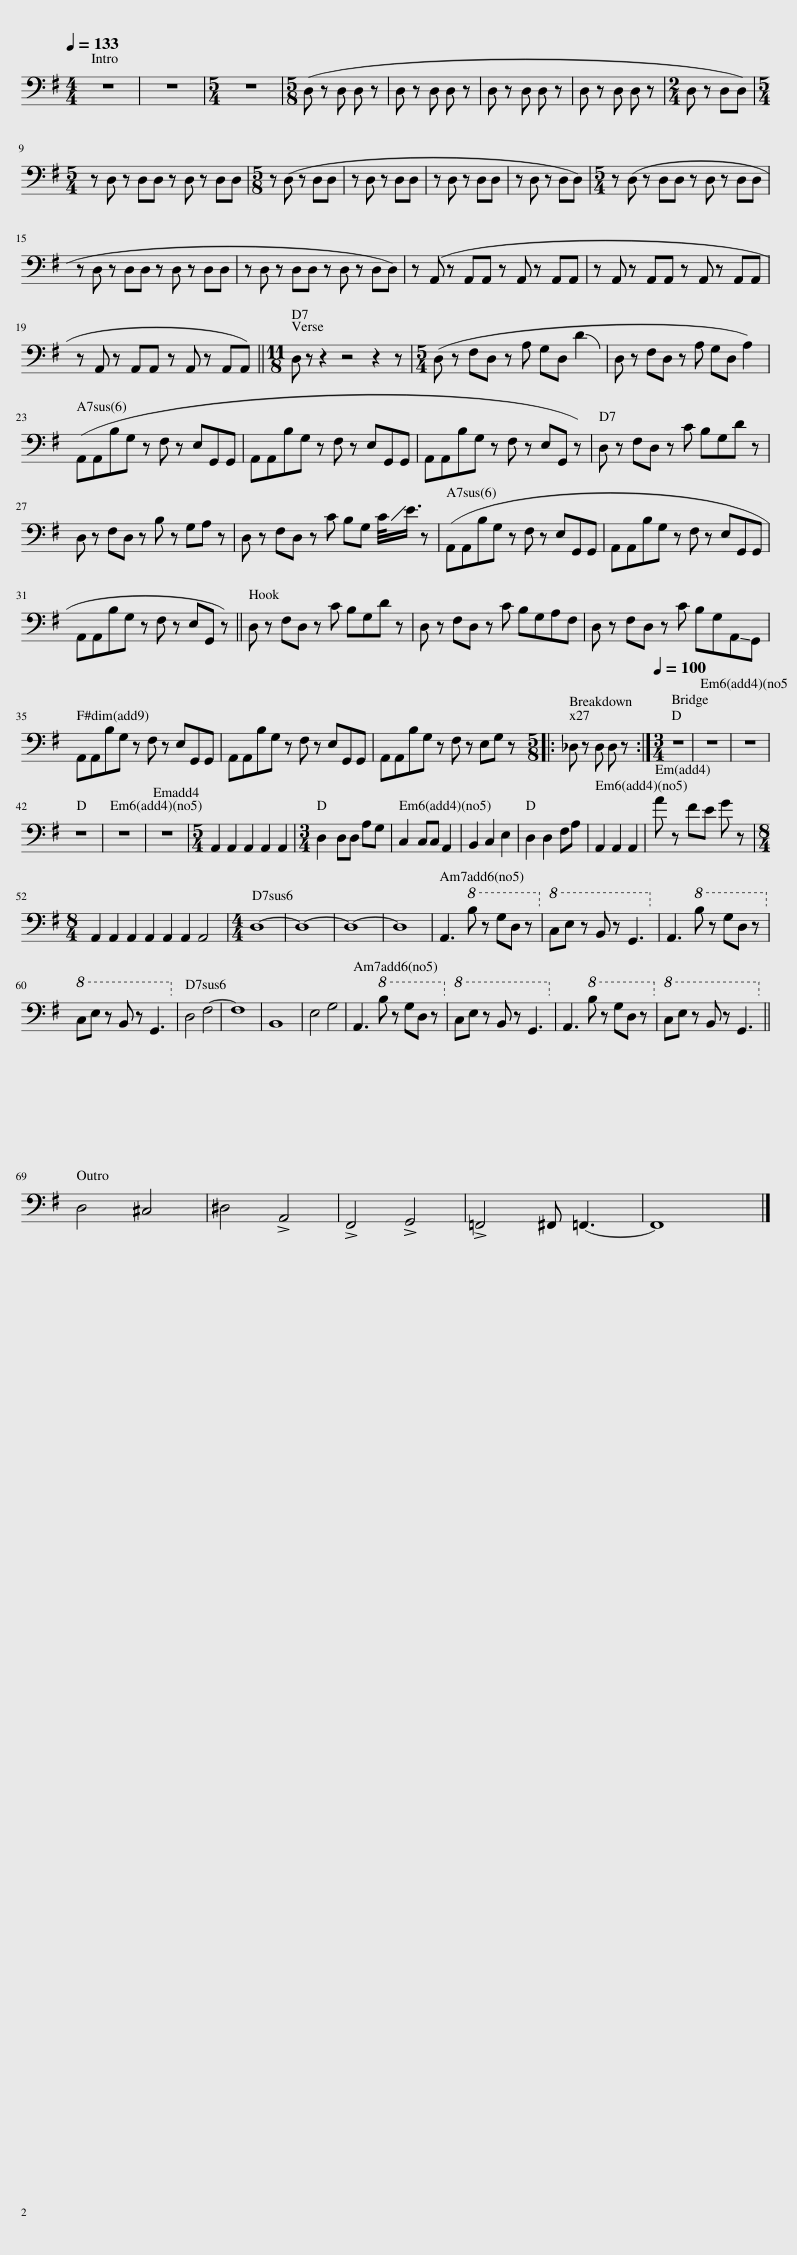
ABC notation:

X:1
L:1/8
Q:1/4=133
M:4/4
I:linebreak $
K:G
V:1 bass transpose=-12
V:1
 z8 | z8 |[M:5/4] z10 |[M:5/8] (D, z D, D, z | D, z D, D, z | %5
 D, z D, D, z | D, z D, D, z |[M:2/4] D, z D,D,) |$[M:5/4] z D, z D,D, z D, z D,D, |[M:5/8] z (D, z D,D, | %10
 z D, z D,D, | z D, z D,D, | z D, z D,D,) |[M:5/4] z (D, z D,D, z D, z D,D, |$ z D, z D,D, z D, z D,D, | %15
 z D, z D,D, z D, z D,D,) | z (A,, z A,,A,, z A,, z A,,A,, | z A,, z A,,A,, z A,, z A,,A,, |$ z A,, z A,,A,, z A,, z A,,A,,) ||[M:11/8] D, z z2 z4 z2 z | %20
[M:5/4] (D, z F,D, z A, G,D, D2 | D, z F,D, z A, G,D, A,2) |$ (A,,A,,B,G, z F, z E,G,,G,, | A,,A,,B,G, z F, z E,G,,G,, | A,,A,,B,G, z F, z E,G,, z) | %25
 D, z F,D, z C B,G,D z |$ D, z F,D, z B, z G,A, z | D, z F,D, z C B,G, C/<E/ z | (A,,A,,B,G, z F, z E,G,,G,, | A,,A,,B,G, z F, z E,G,,G,, |$ %30
 A,,A,,B,G, z F, z E,G,, z) || D, z F,D, z C B,G,D z | D, z F,D, z C B,G,A,F, | D, z F,D, z C B,G,!-(!A,,!-)!G,, |$ A,,A,,B,G, z F, z E,G,,G,, | %35
 A,,A,,B,G, z F, z E,G,,G,, | A,,A,,B,G, z F, z E,G, z |:[M:5/8] _D, z D, D, z :|[M:3/4][Q:1/4=100] z6 | z6 | %40
 z6 |$ z6 | z6 | z6 |[M:5/4] A,,2 A,,2 A,,2 A,,2 A,,2 | %45
[M:3/4] D,2 D,D, A,G, | C,2 C,C, A,,2 | B,,2 C,2 E,2 | D,2 D,2 F,A, | A,,2 A,,2 A,,2 | %50
 A z FE G z |$[M:8/4] A,,2 A,,2 A,,2 A,,2 A,,2 A,,2 A,,4 |[M:4/4] D,8- | D,8- | D,8- | %55
 D,8 | A,,3!8va(! B z GD z!8va)! |!8va(! CE z B, z G,3!8va)! | A,,3!8va(! B z GD z!8va)! |$!8va(! CE z B, z G,3!8va)! | %60
 D,4 F,4- | F,8 | B,,8 | E,4 G,4 | A,,3!8va(! B z GD z!8va)! | %65
!8va(! CE z B, z G,3!8va)! | A,,3!8va(! B z GD z!8va)! |!8va(! CE z B, z G,3!8va)! ||$ D,4 ^C,4 | ^D,4 !>!A,,4 | %70
 !>!F,,4 !>!G,,4 | !>!=F,,4 ^F,, =F,,3- | F,,8 |] %73
